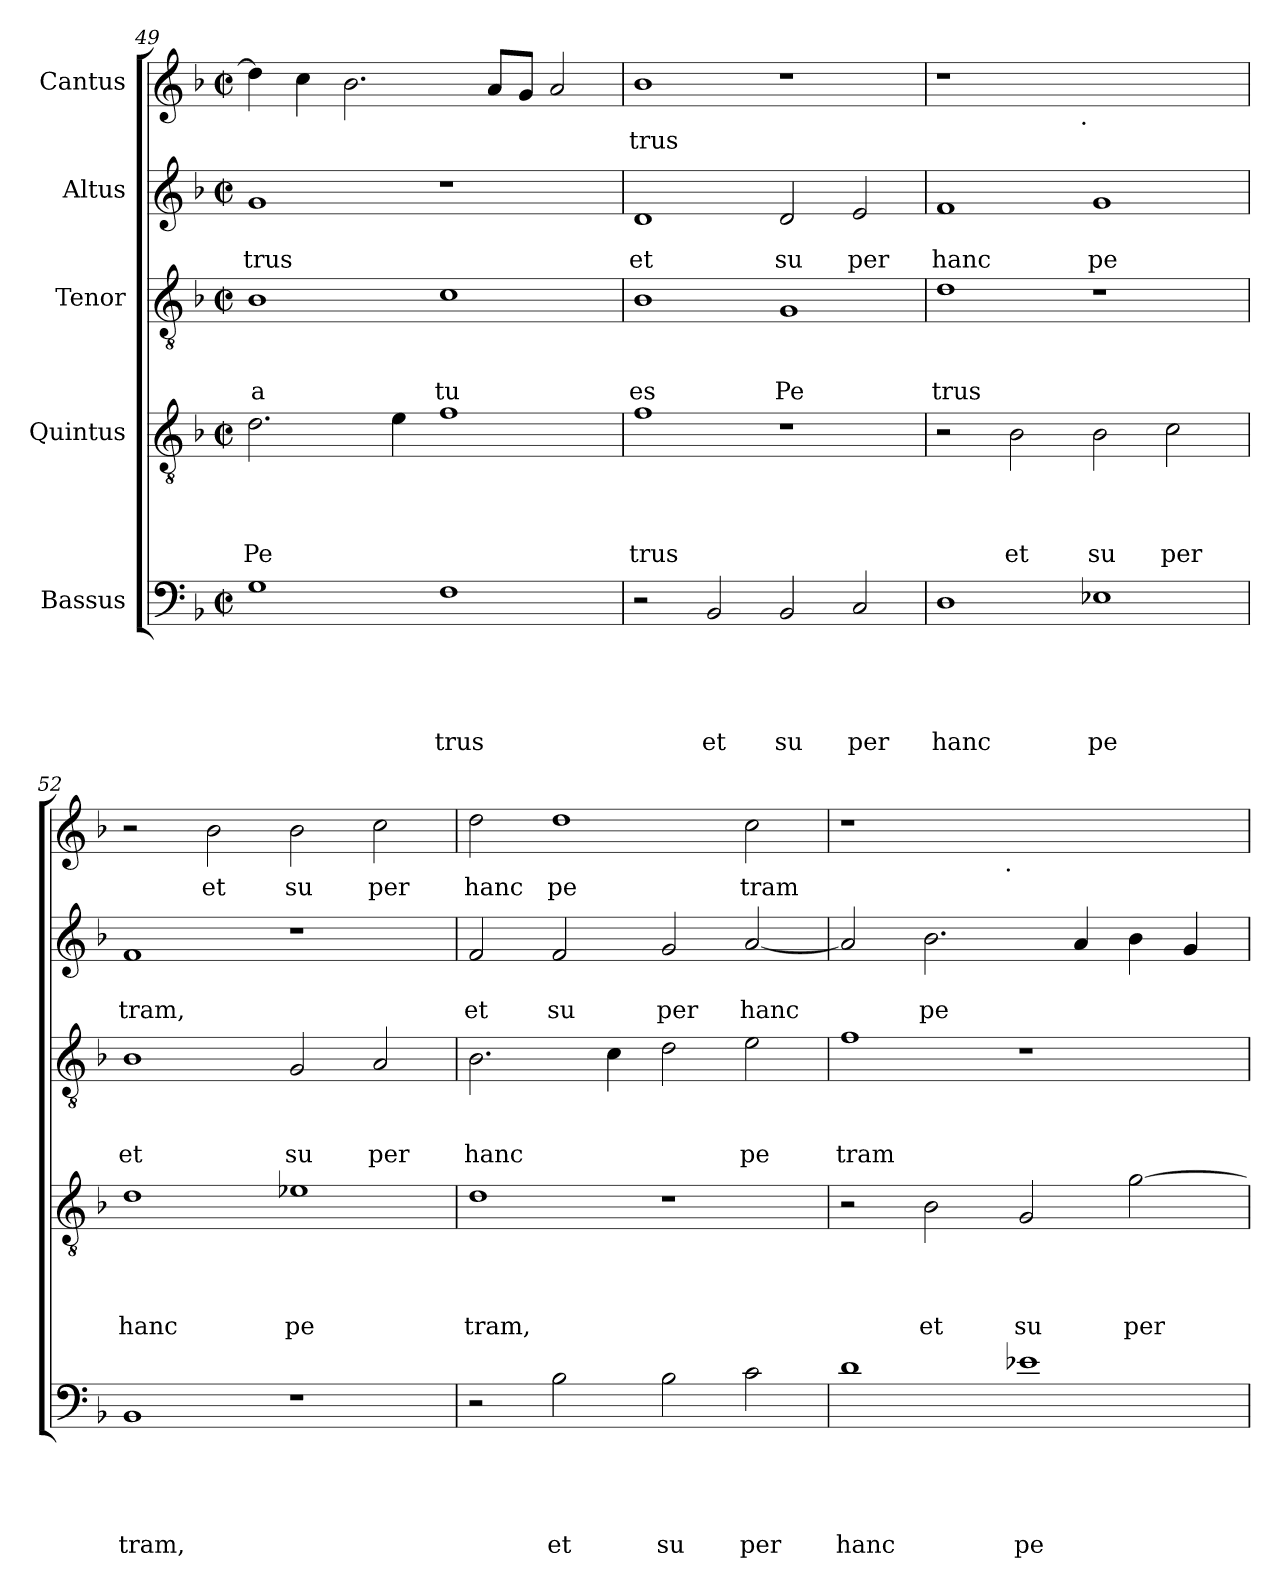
**kern	**text	**text	**text	**text	**text	**kern	**text	**text	**text	**text	**kern	**text	**text	**text	**kern	**text	**text	**kern	**text
*part5	*part5	*part5	*part5	*part5	*part5	*part4	*part4	*part4	*part4	*part4	*part3	*part3	*part3	*part3	*part2	*part2	*part2	*part1	*part1
*staff5	*staff5	*staff5	*staff5	*staff5	*staff5	*staff4	*staff4	*staff4	*staff4	*staff4	*staff3	*staff3	*staff3	*staff3	*staff2	*staff2	*staff2	*staff1	*staff1
*I"Bassus	*	*	*	*	*	*I"Quintus	*	*	*	*	*I"Tenor	*	*	*	*I"Altus	*	*	*I"Cantus	*
*clefF4	*	*	*	*	*	*clefGv2	*	*	*	*	*clefGv2	*	*	*	*clefG2	*	*	*clefG2	*
*k[b-]	*	*	*	*	*	*k[b-]	*	*	*	*	*k[b-]	*	*	*	*k[b-]	*	*	*k[b-]	*
*F:	*	*	*	*	*	*F:	*	*	*	*	*F:	*	*	*	*F:	*	*	*F:	*
*M2/2	*	*	*	*	*	*M2/2	*	*	*	*	*M2/2	*	*	*	*M2/2	*	*	*M2/2	*
*met(c|)	*	*	*	*	*	*met(c|)	*	*	*	*	*met(c|)	*	*	*	*met(c|)	*	*	*met(c|)	*
=49	=49	=49	=49	=49	=49	=49	=49	=49	=49	=49	=49	=49	=49	=49	=49	=49	=49	=49	=49
!	!	!	!	!	!	!	!	!	!	!LO:LY:b	!	!	!	!LO:LY:b	!	!	!LO:LY:b	!	!
1G	.	.	.	.	.	2.d\	.	.	.	Pe	1B-	.	.	a	1g	.	trus	4dd\]	.
.	.	.	.	.	.	.	.	.	.	.	.	.	.	.	.	.	.	4cc\	.
.	.	.	.	.	.	.	.	.	.	.	.	.	.	.	.	.	.	2.b-\	.
.	.	.	.	.	.	4e\	.	.	.	.	.	.	.	.	.	.	.	.	.
!	!	!	!	!	!LO:LY:b	!	!	!	!	!	!	!	!	!LO:LY:b	!	!	!	!	!
1F	.	.	.	.	trus	1f	.	.	.	.	1c	.	.	tu	1r	.	.	.	.
.	.	.	.	.	.	.	.	.	.	.	.	.	.	.	.	.	.	8a/L	.
.	.	.	.	.	.	.	.	.	.	.	.	.	.	.	.	.	.	8g/J	.
.	.	.	.	.	.	.	.	.	.	.	.	.	.	.	.	.	.	2a/	.
=50	=50	=50	=50	=50	=50	=50	=50	=50	=50	=50	=50	=50	=50	=50	=50	=50	=50	=50	=50
!	!	!	!	!	!	!	!	!	!	!LO:LY:b	!	!	!	!LO:LY:b	!	!	!LO:LY:b	!	!LO:LY:b
2r	.	.	.	.	.	1f	.	.	.	trus	1B-	.	.	es	1d	.	et	1b-	trus
!	!	!	!	!	!LO:LY:b	!	!	!	!	!	!	!	!	!	!	!	!	!	!
2BB-/	.	.	.	.	et	.	.	.	.	.	.	.	.	.	.	.	.	.	.
!	!	!	!	!	!LO:LY:b	!	!	!	!	!	!	!	!	!LO:LY:b	!	!	!LO:LY:b	!	!
2BB-/	.	.	.	.	su	1r	.	.	.	.	1G	.	.	Pe	2d/	.	su	1r	.
!	!	!	!	!	!LO:LY:b	!	!	!	!	!	!	!	!	!	!	!	!LO:LY:b	!	!
2C/	.	.	.	.	per	.	.	.	.	.	.	.	.	.	2e/	.	per	.	.
=51	=51	=51	=51	=51	=51	=51	=51	=51	=51	=51	=51	=51	=51	=51	=51	=51	=51	=51	=51
!	!	!	!	!	!LO:LY:b	!	!	!	!	!	!	!	!	!LO:LY:b	!	!	!LO:LY:b	!	!
*	*	*	*	*	*	*	*	*	*	*	*	*	*	*	*	*	*	*^	*
1D	.	.	.	.	hanc	2r	.	.	.	.	1d	.	.	trus	1f	.	hanc	1r	2ryy	.
!	!	!	!	!	!	!	!	!	!	!LO:LY:b	!	!	!	!	!	!	!	!	!	!
.	.	.	.	.	.	2B-\	.	.	.	et	.	.	.	.	.	.	.	.	4...ryy	.
!	!	!	!	!	!	!	!	!	!	!	!	!	!	!	!	!	!	!	!LO:TX:b:t=.	!
.	.	.	.	.	.	.	.	.	.	.	.	.	.	.	.	.	.	.	1ryy	.
!	!	!	!	!	!LO:LY:b	!	!	!	!	!LO:LY:b	!	!	!	!	!	!	!LO:LY:b	!	!	!
1E-X	.	.	.	.	pe	2B-\	.	.	.	su	1r	.	.	.	1g	.	pe	1ryy	.	.
!	!	!	!	!	!	!	!	!	!	!LO:LY:b	!	!	!	!	!	!	!	!	!	!
.	.	.	.	.	.	2c\	.	.	.	per	.	.	.	.	.	.	.	.	.	.
.	.	.	.	.	.	.	.	.	.	.	.	.	.	.	.	.	.	.	32ryy	.
=52	=52	=52	=52	=52	=52	=52	=52	=52	=52	=52	=52	=52	=52	=52	=52	=52	=52	=52	=52	=52
!	!	!	!	!	!LO:LY:b	!	!	!	!	!LO:LY:b	!	!	!	!LO:LY:b	!	!	!LO:LY:b	!	!	!
*	*	*	*	*	*	*	*	*	*	*	*	*	*	*	*	*	*	*v	*v	*
1BB-	.	.	.	.	tram,	1d	.	.	.	hanc	1B-	.	.	et	1f	.	tram,	2r	.
!	!	!	!	!	!	!	!	!	!	!	!	!	!	!	!	!	!	!	!LO:LY:b
.	.	.	.	.	.	.	.	.	.	.	.	.	.	.	.	.	.	2b-\	et
!	!	!	!	!	!	!	!	!	!	!LO:LY:b	!	!	!	!LO:LY:b	!	!	!	!	!LO:LY:b
1r	.	.	.	.	.	1e-X	.	.	.	pe	2G/	.	.	su	1r	.	.	2b-\	su
!	!	!	!	!	!	!	!	!	!	!	!	!	!	!LO:LY:b	!	!	!	!	!LO:LY:b
.	.	.	.	.	.	.	.	.	.	.	2A/	.	.	per	.	.	.	2cc\	per
=53	=53	=53	=53	=53	=53	=53	=53	=53	=53	=53	=53	=53	=53	=53	=53	=53	=53	=53	=53
!	!	!	!	!	!	!	!	!	!	!LO:LY:b	!	!	!	!LO:LY:b	!	!	!LO:LY:b	!	!LO:LY:b
2r	.	.	.	.	.	1d	.	.	.	tram,	2.B-\	.	.	hanc	2f/	.	et	2dd\	hanc
!	!	!	!	!	!LO:LY:b	!	!	!	!	!	!	!	!	!	!	!	!LO:LY:b	!	!LO:LY:b
2B-\	.	.	.	.	et	.	.	.	.	.	.	.	.	.	2f/	.	su	1dd	pe
.	.	.	.	.	.	.	.	.	.	.	4c\	.	.	.	.	.	.	.	.
!	!	!	!	!	!LO:LY:b	!	!	!	!	!	!	!	!	!	!	!	!LO:LY:b	!	!
2B-\	.	.	.	.	su	1r	.	.	.	.	2d\	.	.	.	2g/	.	per	.	.
!	!	!	!	!	!LO:LY:b	!	!	!	!	!	!	!	!	!LO:LY:b	!	!	!LO:LY:b	!	!LO:LY:b
2c\	.	.	.	.	per	.	.	.	.	.	2e\	.	.	pe	[<2a/	.	hanc	2cc\	tram
!!LO:PB:g=z
=54	=54	=54	=54	=54	=54	=54	=54	=54	=54	=54	=54	=54	=54	=54	=54	=54	=54	=54	=54
!	!	!	!	!	!LO:LY:b	!	!	!	!	!	!	!	!	!LO:LY:b	!	!	!	!	!
*	*	*	*	*	*	*	*	*	*	*	*	*	*	*	*	*	*	*^	*
1d	.	.	.	.	hanc	2r	.	.	.	.	1f	.	.	tram	2a/]	.	.	1r	2ryy	.
!	!	!	!	!	!	!	!	!	!	!LO:LY:b	!	!	!	!	!	!	!LO:LY:b	!	!	!
.	.	.	.	.	.	2B-\	.	.	.	et	.	.	.	.	2.b-\	.	pe	.	4...ryy	.
!	!	!	!	!	!	!	!	!	!	!	!	!	!	!	!	!	!	!	!LO:TX:b:t=.	!
.	.	.	.	.	.	.	.	.	.	.	.	.	.	.	.	.	.	.	1ryy	.
!	!	!	!	!	!LO:LY:b	!	!	!	!	!LO:LY:b	!	!	!	!	!	!	!	!	!	!
1e-X	.	.	.	.	pe-	2G/	.	.	.	su	1r	.	.	.	.	.	.	1ryy	.	.
.	.	.	.	.	.	.	.	.	.	.	.	.	.	.	4a/	.	.	.	.	.
!	!	!	!	!	!	!	!	!	!	!LO:LY:b	!	!	!	!	!	!	!	!	!	!
.	.	.	.	.	.	[>2g\	.	.	.	per	.	.	.	.	4b-\	.	.	.	.	.
.	.	.	.	.	.	.	.	.	.	.	.	.	.	.	4g/	.	.	.	.	.
.	.	.	.	.	.	.	.	.	.	.	.	.	.	.	.	.	.	.	32ryy	.
*	*	*	*	*	*	*	*	*	*	*	*	*	*	*	*	*	*	*v	*v	*
=	=	=	=	=	=	=	=	=	=	=	=	=	=	=	=	=	=	=	=
*-	*-	*-	*-	*-	*-	*-	*-	*-	*-	*-	*-	*-	*-	*-	*-	*-	*-	*-	*-
